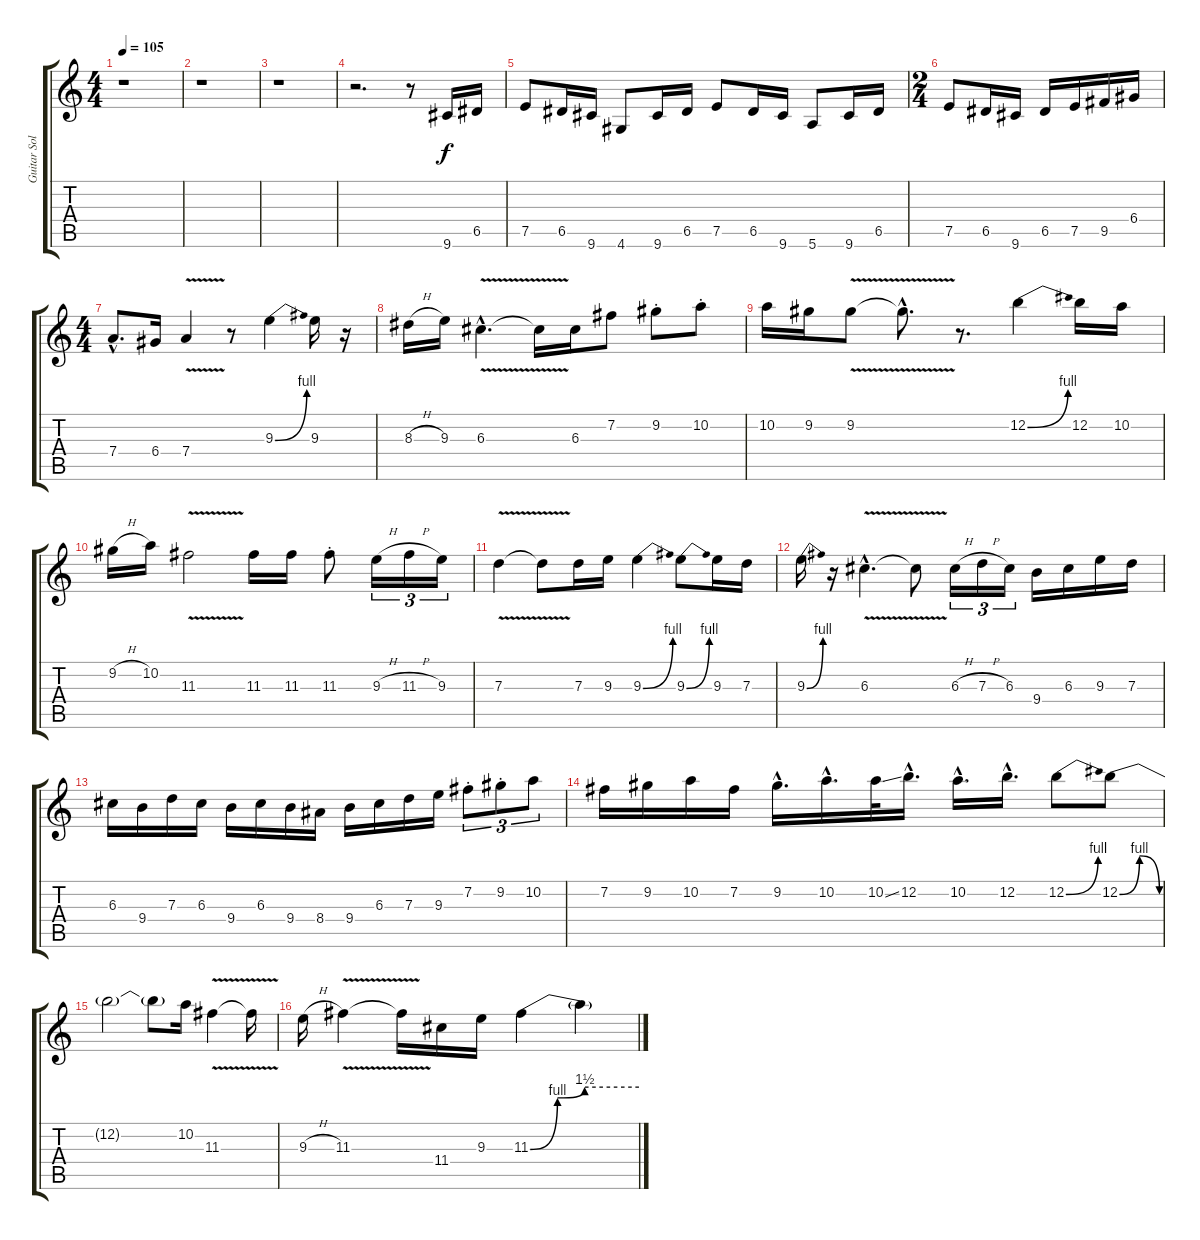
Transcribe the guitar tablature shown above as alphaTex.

\track ("Guitar Solo" "Guitar Sol") {instrument overdrivenguitar}
\staff {score tabs}
\tuning (E4 B3 G3 D3 A2 E2) {hide}
\ts (4 4)
\tempo 105
\clef g2
\ks c
r.1{dy f} |
r.1 |
r.1 |
r.2{d} r.8 9.6.16 6.5.16 |
7.5.8 6.5.16 9.6.16 4.6.8 9.6.16 6.5.16 7.5.8 6.5.16 9.6.16 5.6.8 9.6.16 6.5.16 |
\ts (2 4)
7.5.8 6.5.16 9.6.16 6.5.16 7.5.16 9.5.16 6.4.16 |
\ts (4 4)
7.4{hac}.8{d} 6.4.16 7.4{v}.4 r.8 9.3{be (bend 0 0 60 4)}.4 9.3.16 r.16 |
8.3{h}.16 9.3.16 6.3{v hac}.4{d} 6.3{t}.16 6.3.16 7.2.8 9.2{st}.8 10.2{st}.8 |
10.2.16 9.2.16 9.2{v}.8 9.2{hac t}.8{d} r.8{d} 12.2{be (bend 0 0 60 4)}.4 12.2.16 10.2.16 |
9.2{h}.16 10.2.16 11.3{v}.2 11.3.16 11.3.16 11.3{st}.8 9.3{h}.16{tu (3 2)} 11.3{h}.16{tu (3 2)} 9.3.16{tu (3 2)} |
7.3{v}.4 7.3{t}.8 7.3.16 9.3.16 9.3{be (bend 0 0 60 4)}.4 9.3{be (bend 0 0 60 4)}.8 9.3.16 7.3.16 |
9.3{be (bend 0 0 60 4)}.16 r.16 6.3{v hac}.4{d} 6.3{t}.8 6.3{h}.16{tu (3 2)} 7.3{h}.16{tu (3 2)} 6.3.16{tu (3 2)} 9.4.16 6.3.16 9.3.16 7.3.16 |
6.3.16 9.4.16 7.3.16 6.3.16 9.4.16 6.3.16 9.4.16 8.4.16 9.4.16 6.3.16 7.3.16 9.3.16 7.2{st}.8{tu (3 2)} 9.2{st}.8{tu (3 2)} 10.2.8{tu (3 2)} |
7.2.16 9.2.16 10.2.16 7.2.16 9.2{hac}.16{d} 10.2{hac}.16{d} 10.2{ss}.32 12.2{hac}.16{d} 10.2{hac}.16{d} 12.2{hac}.16{d} 12.2{be (bend 0 0 60 4)}.8 12.2{be (bendrelease 0 0 15 4 46 4 60 0)}.8 |
12.2{t}.2 12.2{t}.8 10.2.16 11.3{v}.4 11.3{t}.16 |
9.3{h}.16 11.3{v}.4 11.3{t}.16 11.4.16 9.3.16 11.3{be (custom 0 0 15 4 30 6 60 6)}.4 11.3{t}.4
